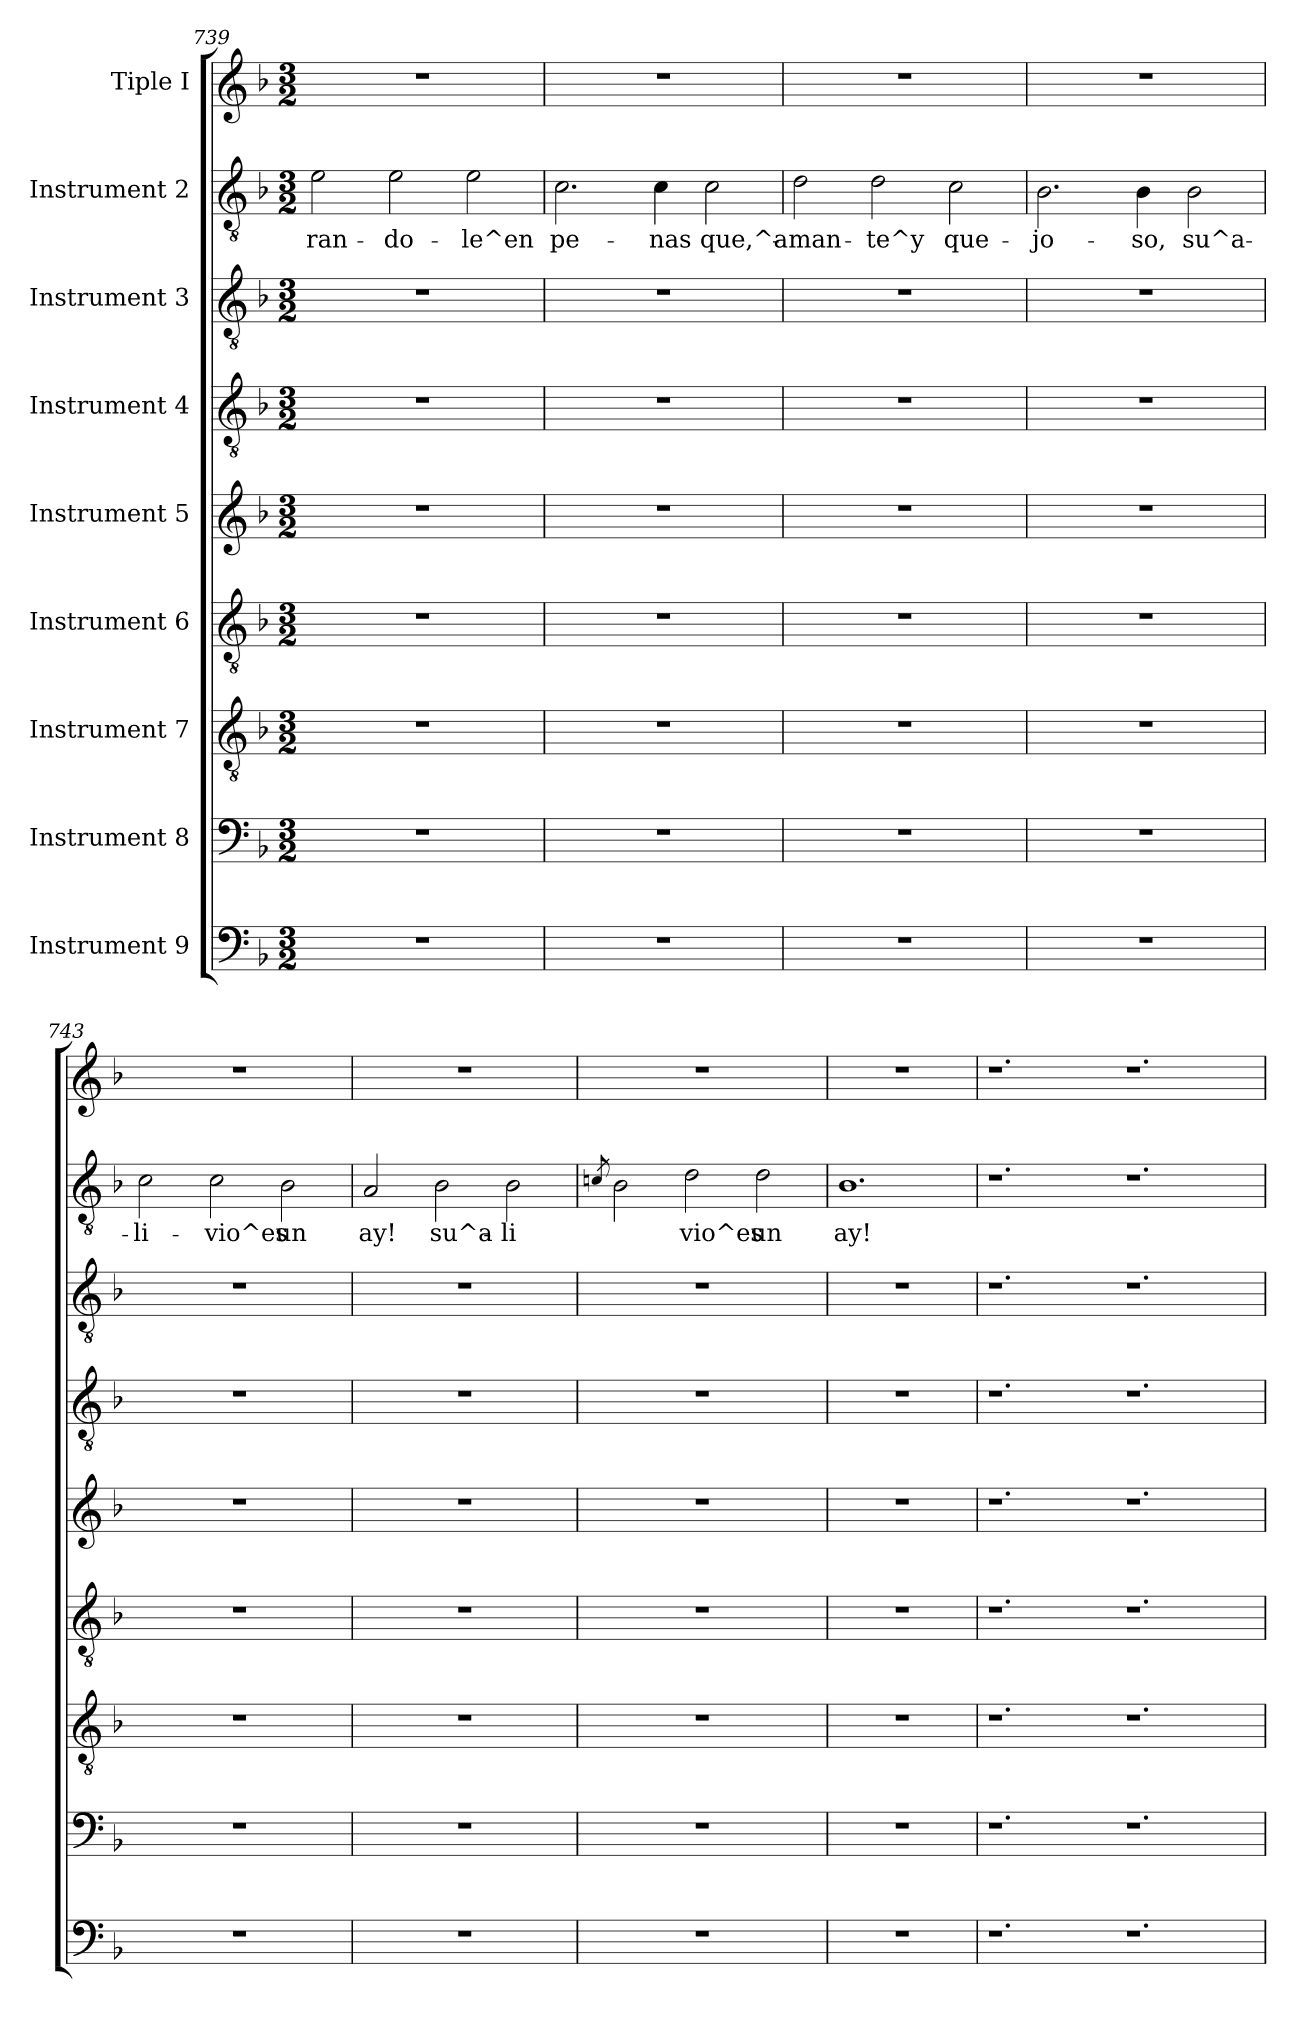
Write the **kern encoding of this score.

**kern	**kern	**kern	**kern	**kern	**kern	**kern	**kern	**text	**kern
*part9	*part8	*part7	*part6	*part5	*part4	*part3	*part2	*part2	*part1
*staff9	*staff8	*staff7	*staff6	*staff5	*staff4	*staff3	*staff2	*staff2	*staff1
*I"Instrument 9	*I"Instrument 8	*I"Instrument 7	*I"Instrument 6	*I"Instrument 5	*I"Instrument 4	*I"Instrument 3	*I"Instrument 2	*	*I"Tiple I
!!LO:LB:g=z
*clefF4	*clefF4	*clefGv2	*clefGv2	*clefG2	*clefGv2	*clefGv2	*clefGv2	*	*clefG2
*k[b-]	*k[b-]	*k[b-]	*k[b-]	*k[b-]	*k[b-]	*k[b-]	*k[b-]	*	*k[b-]
*F:	*F:	*F:	*F:	*F:	*F:	*F:	*F:	*	*F:
*M3/2	*M3/2	*M3/2	*M3/2	*M3/2	*M3/2	*M3/2	*M3/2	*	*M3/2
=739	=739	=739	=739	=739	=739	=739	=739	=739	=739
!	!	!	!	!	!	!	!	!LO:LY:b:cj	!
1.r	1.r	1.r	1.r	1.r	1.r	1.r	2e\	-ran-	1.r
!	!	!	!	!	!	!	!	!LO:LY:b:cj	!
.	.	.	.	.	.	.	2e\	-do-	.
!	!	!	!	!	!	!	!	!LO:LY:b:cj	!
.	.	.	.	.	.	.	2e\	-le^en	.
=740	=740	=740	=740	=740	=740	=740	=740	=740	=740
!	!	!	!	!	!	!	!	!LO:LY:b:cj	!
1.r	1.r	1.r	1.r	1.r	1.r	1.r	2.c\	pe-	1.r
!	!	!	!	!	!	!	!	!LO:LY:b:cj	!
.	.	.	.	.	.	.	4c\	-nas	.
!	!	!	!	!	!	!	!	!LO:LY:b:cj	!
.	.	.	.	.	.	.	2c\	que,^a-	.
=741	=741	=741	=741	=741	=741	=741	=741	=741	=741
!	!	!	!	!	!	!	!	!LO:LY:b:cj	!
1.r	1.r	1.r	1.r	1.r	1.r	1.r	2d\	-man-	1.r
!	!	!	!	!	!	!	!	!LO:LY:b:cj	!
.	.	.	.	.	.	.	2d\	-te^y	.
!	!	!	!	!	!	!	!	!LO:LY:b:cj	!
.	.	.	.	.	.	.	2c\	que-	.
=742	=742	=742	=742	=742	=742	=742	=742	=742	=742
!	!	!	!	!	!	!	!	!LO:LY:b:cj	!
1.r	1.r	1.r	1.r	1.r	1.r	1.r	2.B-\	-jo-	1.r
!	!	!	!	!	!	!	!	!LO:LY:b:cj	!
.	.	.	.	.	.	.	4B-\	-so,	.
!	!	!	!	!	!	!	!	!LO:LY:b:cj	!
.	.	.	.	.	.	.	2B-\	su^a-	.
=743	=743	=743	=743	=743	=743	=743	=743	=743	=743
!	!	!	!	!	!	!	!	!LO:LY:b:cj	!
1.r	1.r	1.r	1.r	1.r	1.r	1.r	2c\	-li-	1.r
!	!	!	!	!	!	!	!	!LO:LY:b:cj	!
.	.	.	.	.	.	.	2c\	-vio^es	.
!	!	!	!	!	!	!	!	!LO:LY:b:cj	!
.	.	.	.	.	.	.	2B-\	un	.
=744	=744	=744	=744	=744	=744	=744	=744	=744	=744
!	!	!	!	!	!	!	!	!LO:LY:b:cj	!
1.r	1.r	1.r	1.r	1.r	1.r	1.r	2A/	ay!	1.r
!	!	!	!	!	!	!	!	!LO:LY:b:cj	!
.	.	.	.	.	.	.	2B-\	su^a-	.
!	!	!	!	!	!	!	!	!LO:LY:b:cj	!
.	.	.	.	.	.	.	2B-\	-li-	.
!!LO:LB:g=z
=745	=745	=745	=745	=745	=745	=745	=745	=745	=745
.	.	.	.	.	.	.	8qcn/	.	.
!	!	!	!	!	!	!	!	!LO:LY:b:cj	!
1.r	1.r	1.r	1.r	1.r	1.r	1.r	2B-\	--	1.r
!	!	!	!	!	!	!	!	!LO:LY:b:cj	!
.	.	.	.	.	.	.	2d\	-vio^es	.
!	!	!	!	!	!	!	!	!LO:LY:b:cj	!
.	.	.	.	.	.	.	2d\	un	.
=746	=746	=746	=746	=746	=746	=746	=746	=746	=746
!	!	!	!	!	!	!	!	!LO:LY:b:cj	!
1.r	1.r	1.r	1.r	1.r	1.r	1.r	1.B-	ay!	1.r
=747	=747	=747	=747	=747	=747	=747	=747	=747	=747
1.r	1.r	1.r	1.r	1.r	1.r	1.r	1.r	.	1.r
1.r	1.r	1.r	1.r	1.r	1.r	1.r	1.r	.	1.r
=	=	=	=	=	=	=	=	=	=
*-	*-	*-	*-	*-	*-	*-	*-	*-	*-
